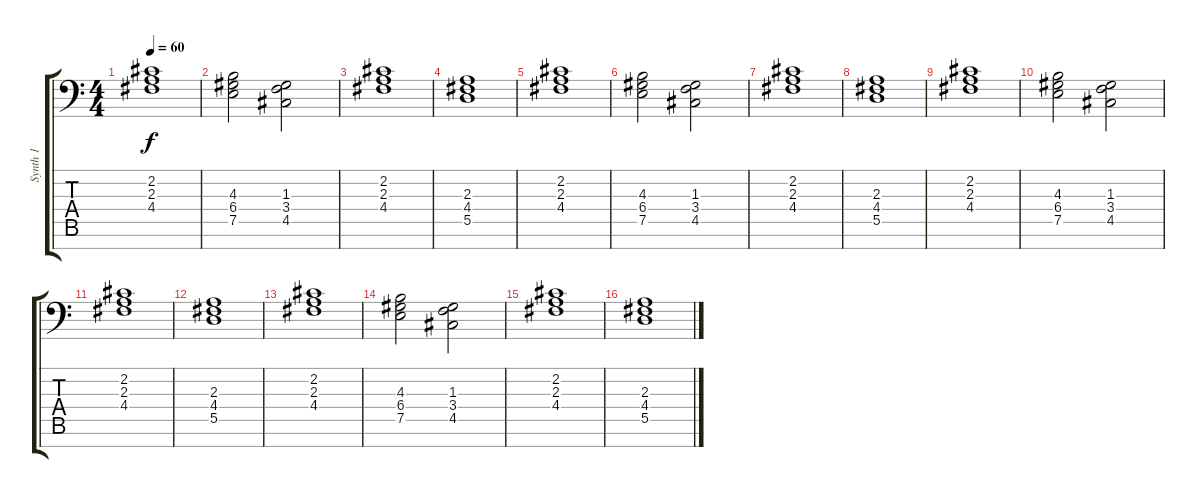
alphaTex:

\track ("Synth 1" "Synth 1") {instrument stringensemble2}
\staff {score tabs}
\tuning (E4 B3 G3 D3 A2 E2 A0) {hide}
\ts (4 4)
\tempo 60
\clef f4
\ks c
(2.2 2.3 4.4).1{dy f} |
(4.3 6.4 7.5).2 (1.3 3.4 4.5).2 |
(2.2 2.3 4.4).1 |
(2.3 4.4 5.5).1 |
(2.2 2.3 4.4).1 |
(4.3 6.4 7.5).2 (1.3 3.4 4.5).2 |
(2.2 2.3 4.4).1 |
(2.3 4.4 5.5).1 |
(2.2 2.3 4.4).1 |
(4.3 6.4 7.5).2 (1.3 3.4 4.5).2 |
(2.2 2.3 4.4).1 |
(2.3 4.4 5.5).1 |
(2.2 2.3 4.4).1 |
(4.3 6.4 7.5).2 (1.3 3.4 4.5).2 |
(2.2 2.3 4.4).1 |
(2.3 4.4 5.5).1
